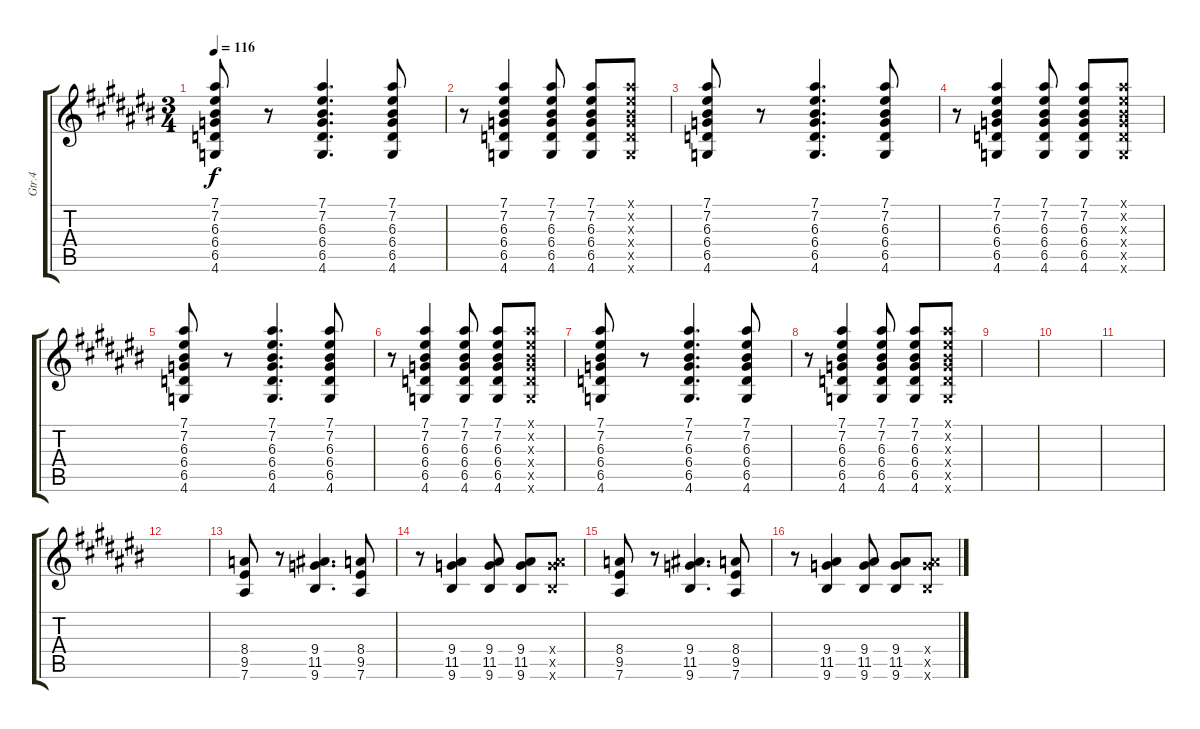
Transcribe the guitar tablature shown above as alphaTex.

\track ("Gtr.4" "Gtr.4") {instrument electricguitarmuted}
\staff {score tabs}
\tuning (Eb4 Bb3 Gb3 Db3 Ab2 Eb2) {hide}
\ts (3 4)
\tempo 116
\clef g2
\ks c#
(7.1 7.2 6.3 6.4 6.5 4.6).8{dy f} r.8 (7.1 7.2 6.3 6.4 6.5 4.6).4{d} (7.1 7.2 6.3 6.4 6.5 4.6).8 |
r.8 (7.1 7.2 6.3 6.4 6.5 4.6).4 (7.1 7.2 6.3 6.4 6.5 4.6).8 (7.1 7.2 6.3 6.4 6.5 4.6).8 (7.1{x} 7.2{x} 6.3{x} 6.4{x} 6.5{x} 4.6{x}).8 |
(7.1 7.2 6.3 6.4 6.5 4.6).8 r.8 (7.1 7.2 6.3 6.4 6.5 4.6).4{d} (7.1 7.2 6.3 6.4 6.5 4.6).8 |
r.8 (7.1 7.2 6.3 6.4 6.5 4.6).4 (7.1 7.2 6.3 6.4 6.5 4.6).8 (7.1 7.2 6.3 6.4 6.5 4.6).8 (7.1{x} 7.2{x} 6.3{x} 6.4{x} 6.5{x} 4.6{x}).8 |
(7.1 7.2 6.3 6.4 6.5 4.6).8 r.8 (7.1 7.2 6.3 6.4 6.5 4.6).4{d} (7.1 7.2 6.3 6.4 6.5 4.6).8 |
r.8 (7.1 7.2 6.3 6.4 6.5 4.6).4 (7.1 7.2 6.3 6.4 6.5 4.6).8 (7.1 7.2 6.3 6.4 6.5 4.6).8 (7.1{x} 7.2{x} 6.3{x} 6.4{x} 6.5{x} 4.6{x}).8 |
(7.1 7.2 6.3 6.4 6.5 4.6).8 r.8 (7.1 7.2 6.3 6.4 6.5 4.6).4{d} (7.1 7.2 6.3 6.4 6.5 4.6).8 |
r.8 (7.1 7.2 6.3 6.4 6.5 4.6).4 (7.1 7.2 6.3 6.4 6.5 4.6).8 (7.1 7.2 6.3 6.4 6.5 4.6).8 (7.1{x} 7.2{x} 6.3{x} 6.4{x} 6.5{x} 4.6{x}).8 |
|
|
|
|
(8.4 9.5 7.6).8 r.8 (9.4 11.5 9.6).4{d} (8.4 9.5 7.6).8 |
r.8 (9.4 11.5 9.6).4 (9.4 11.5 9.6).8 (9.4 11.5 9.6).8 (9.4{x} 11.5{x} 9.6{x}).8 |
(8.4 9.5 7.6).8 r.8 (9.4 11.5 9.6).4{d} (8.4 9.5 7.6).8 |
r.8 (9.4 11.5 9.6).4 (9.4 11.5 9.6).8 (9.4 11.5 9.6).8 (9.4{x} 11.5{x} 9.6{x}).8
